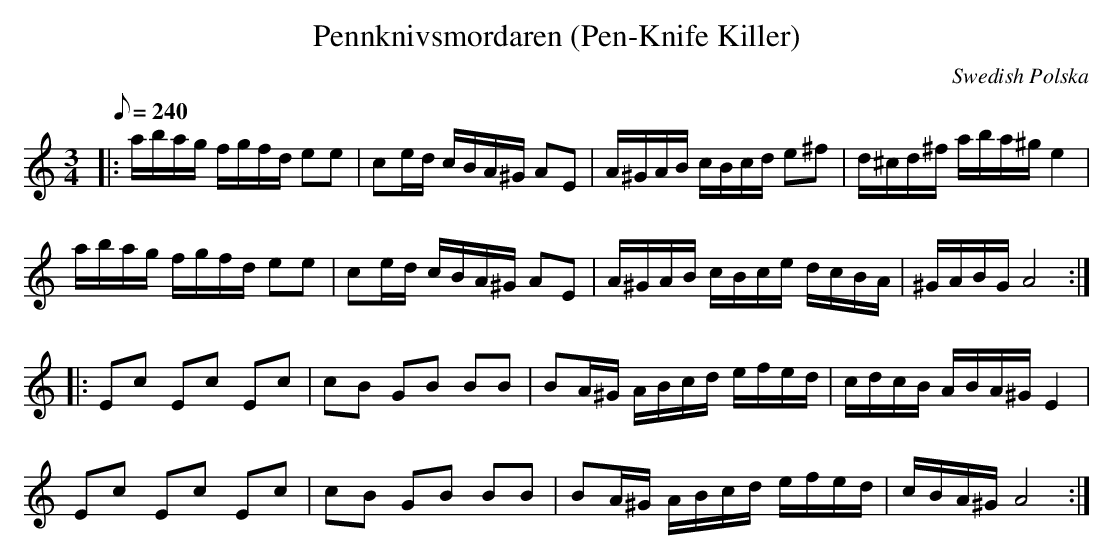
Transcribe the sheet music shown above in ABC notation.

X:1
T: Pennknivsmordaren (Pen-Knife Killer)
C: Swedish Polska
L: 1/8
Q: 240
M: 3/4
K: Am
|: a/b/a/g/ f/g/f/d/ ee | ce/d/ c/B/A/^G/ AE | A/^G/A/B/ c/B/c/d/ e^f | d/^c/d/^f/ a/b/a/^g/ e2 |
 a/b/a/g/ f/g/f/d/ ee | ce/d/ c/B/A/^G/ AE | A/^G/A/B/ c/B/c/e/ d/c/B/A/ | ^G/A/B/G/ A4 :|
|: Ec Ec Ec | cB GB BB | BA/^G/ A/B/c/d/ e/f/e/d/ | c/d/c/B/ A/B/A/^G/ E2 |
 Ec Ec Ec | cB GB BB | BA/^G/ A/B/c/d/ e/f/e/d/ | c/B/A/^G/ A4 :|
